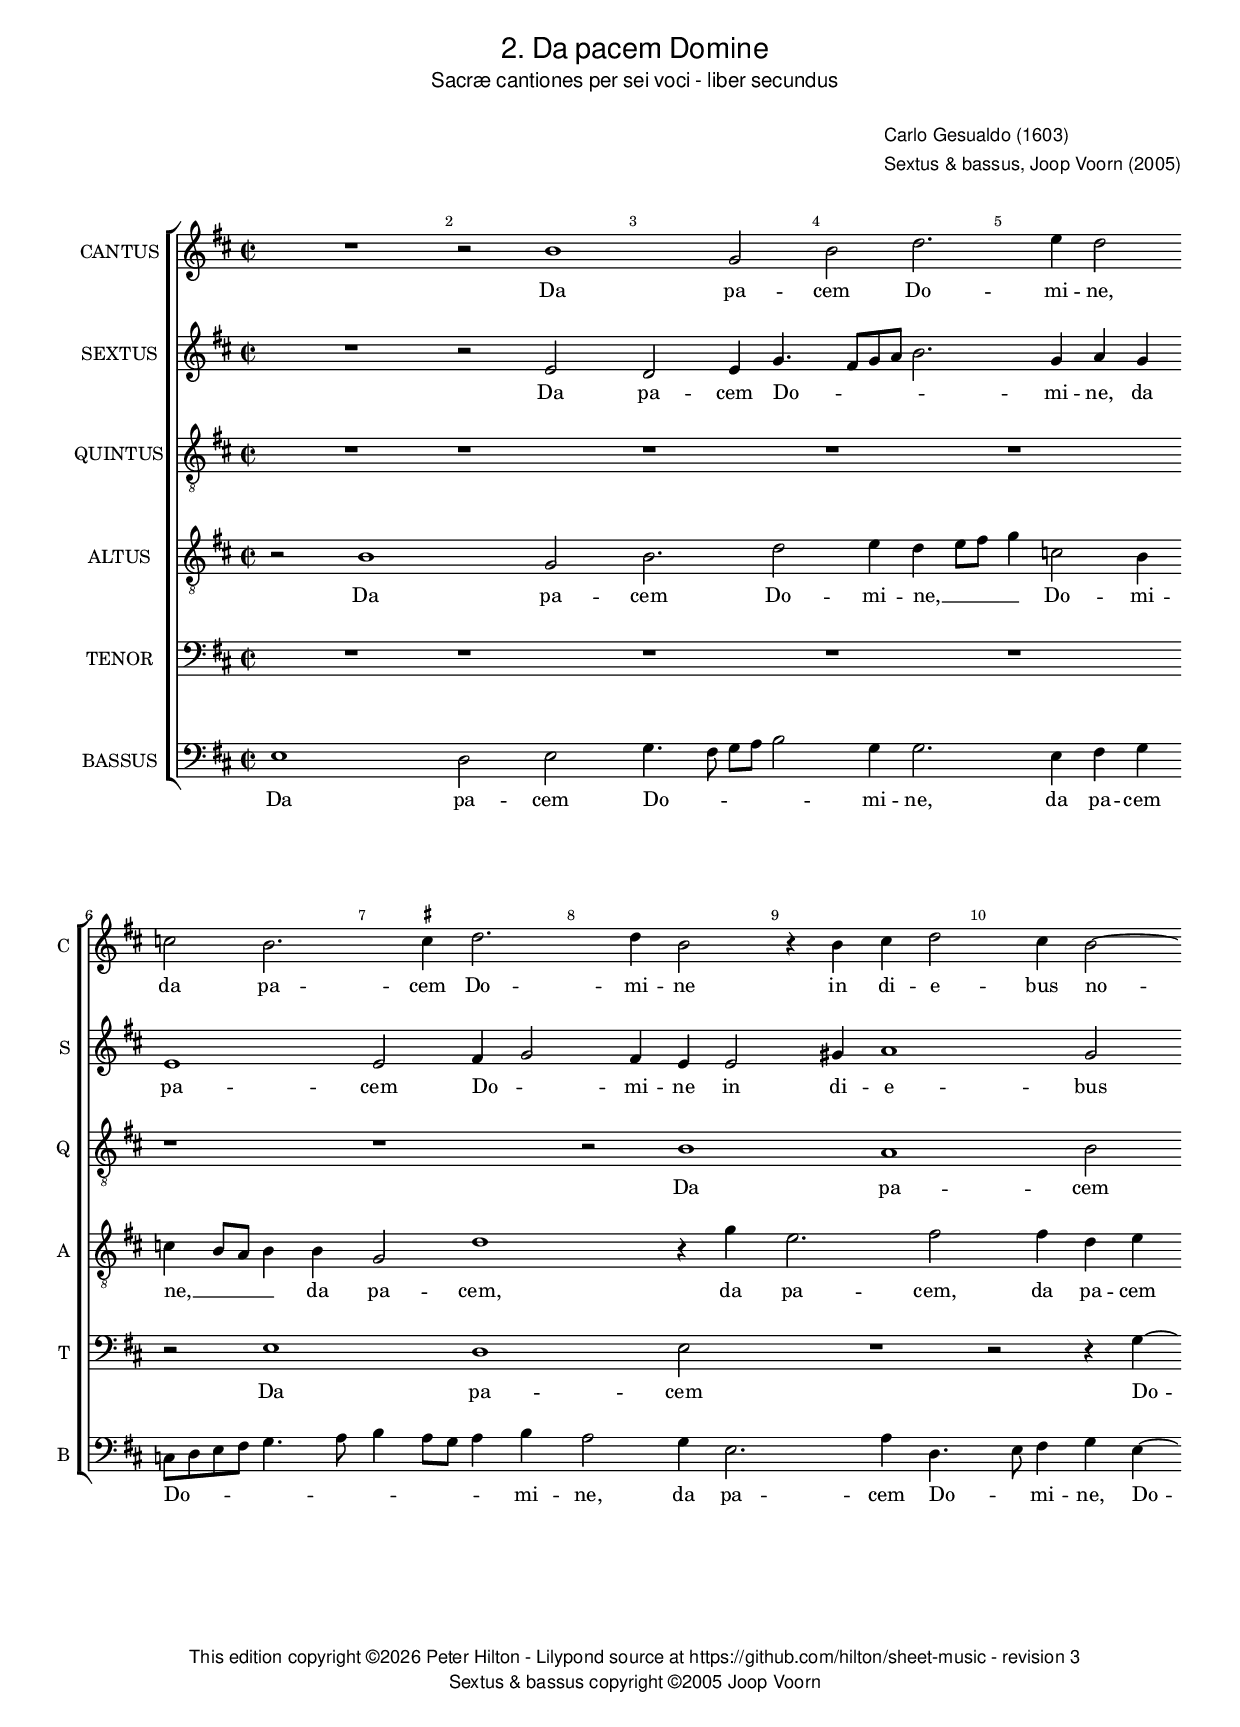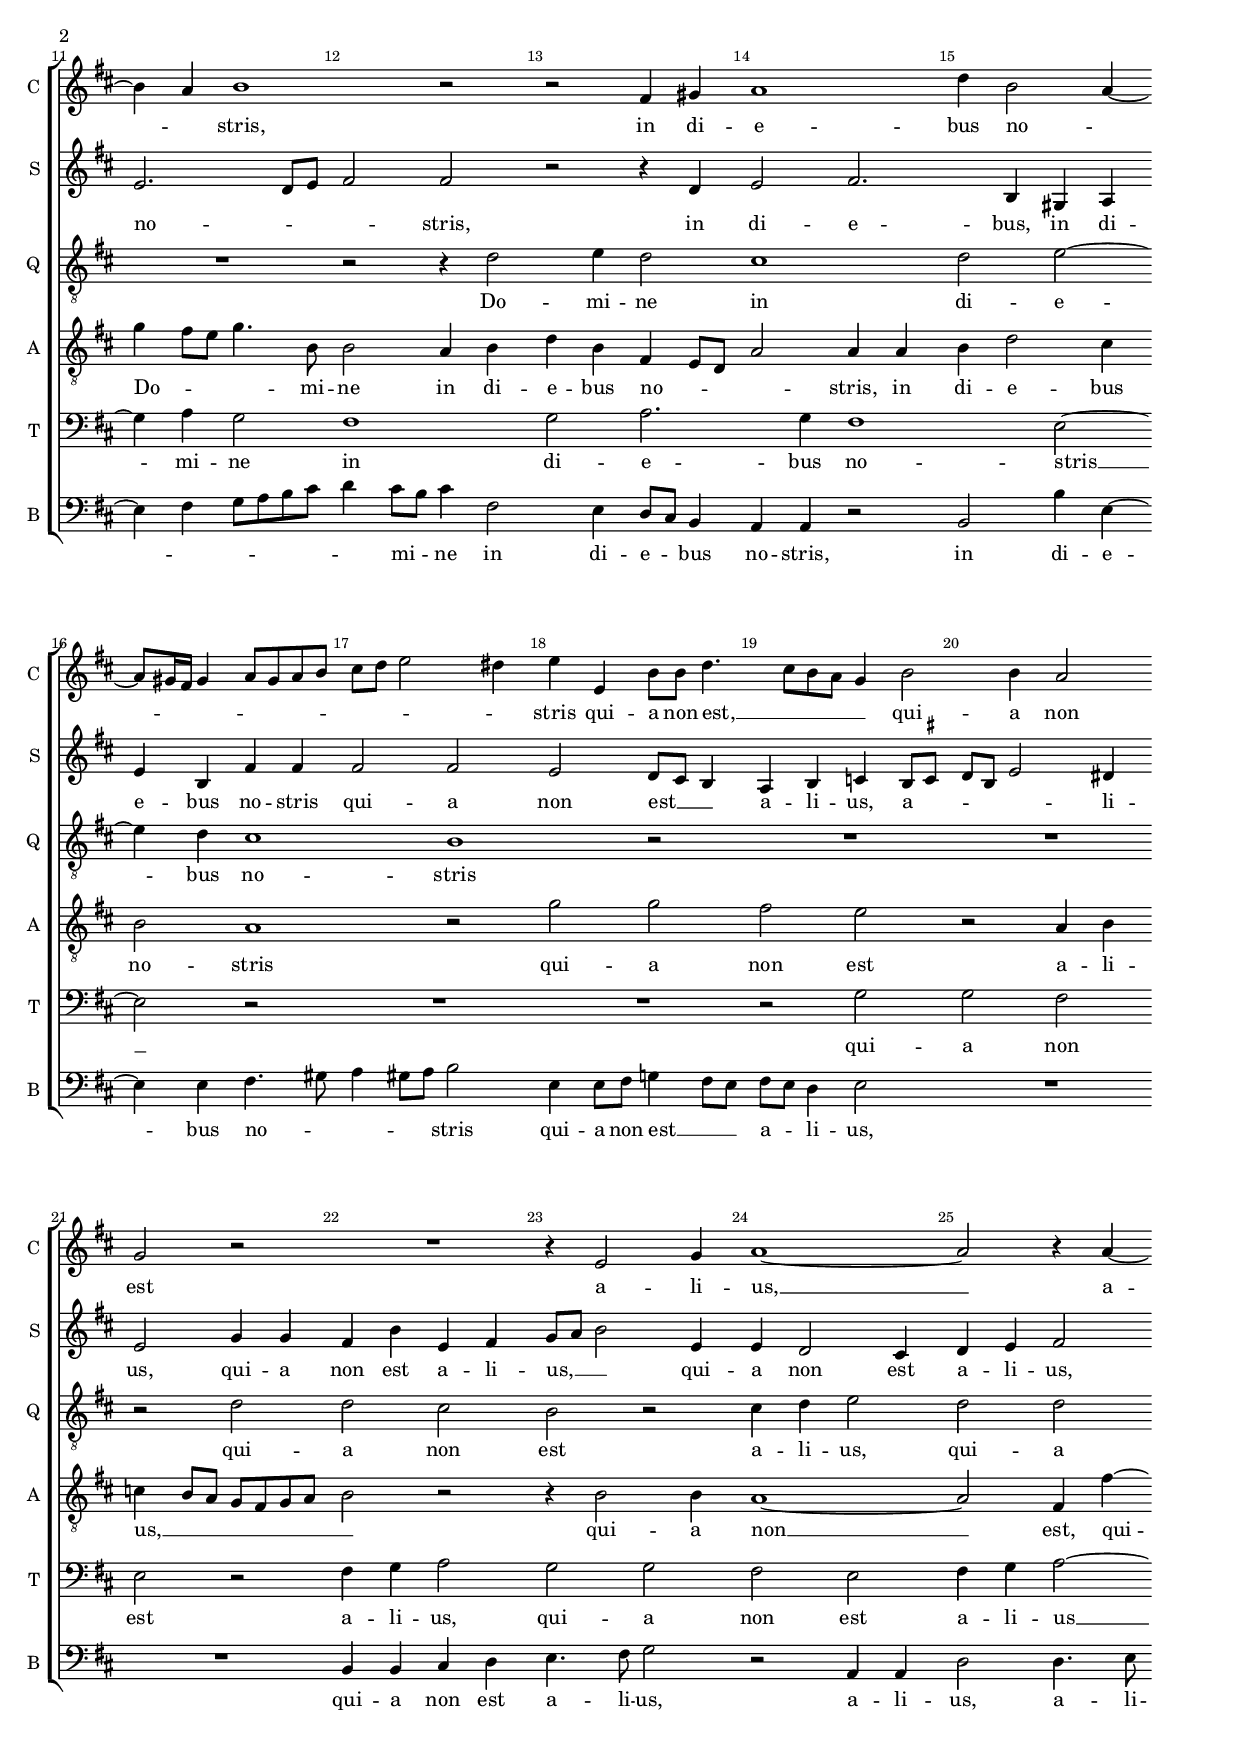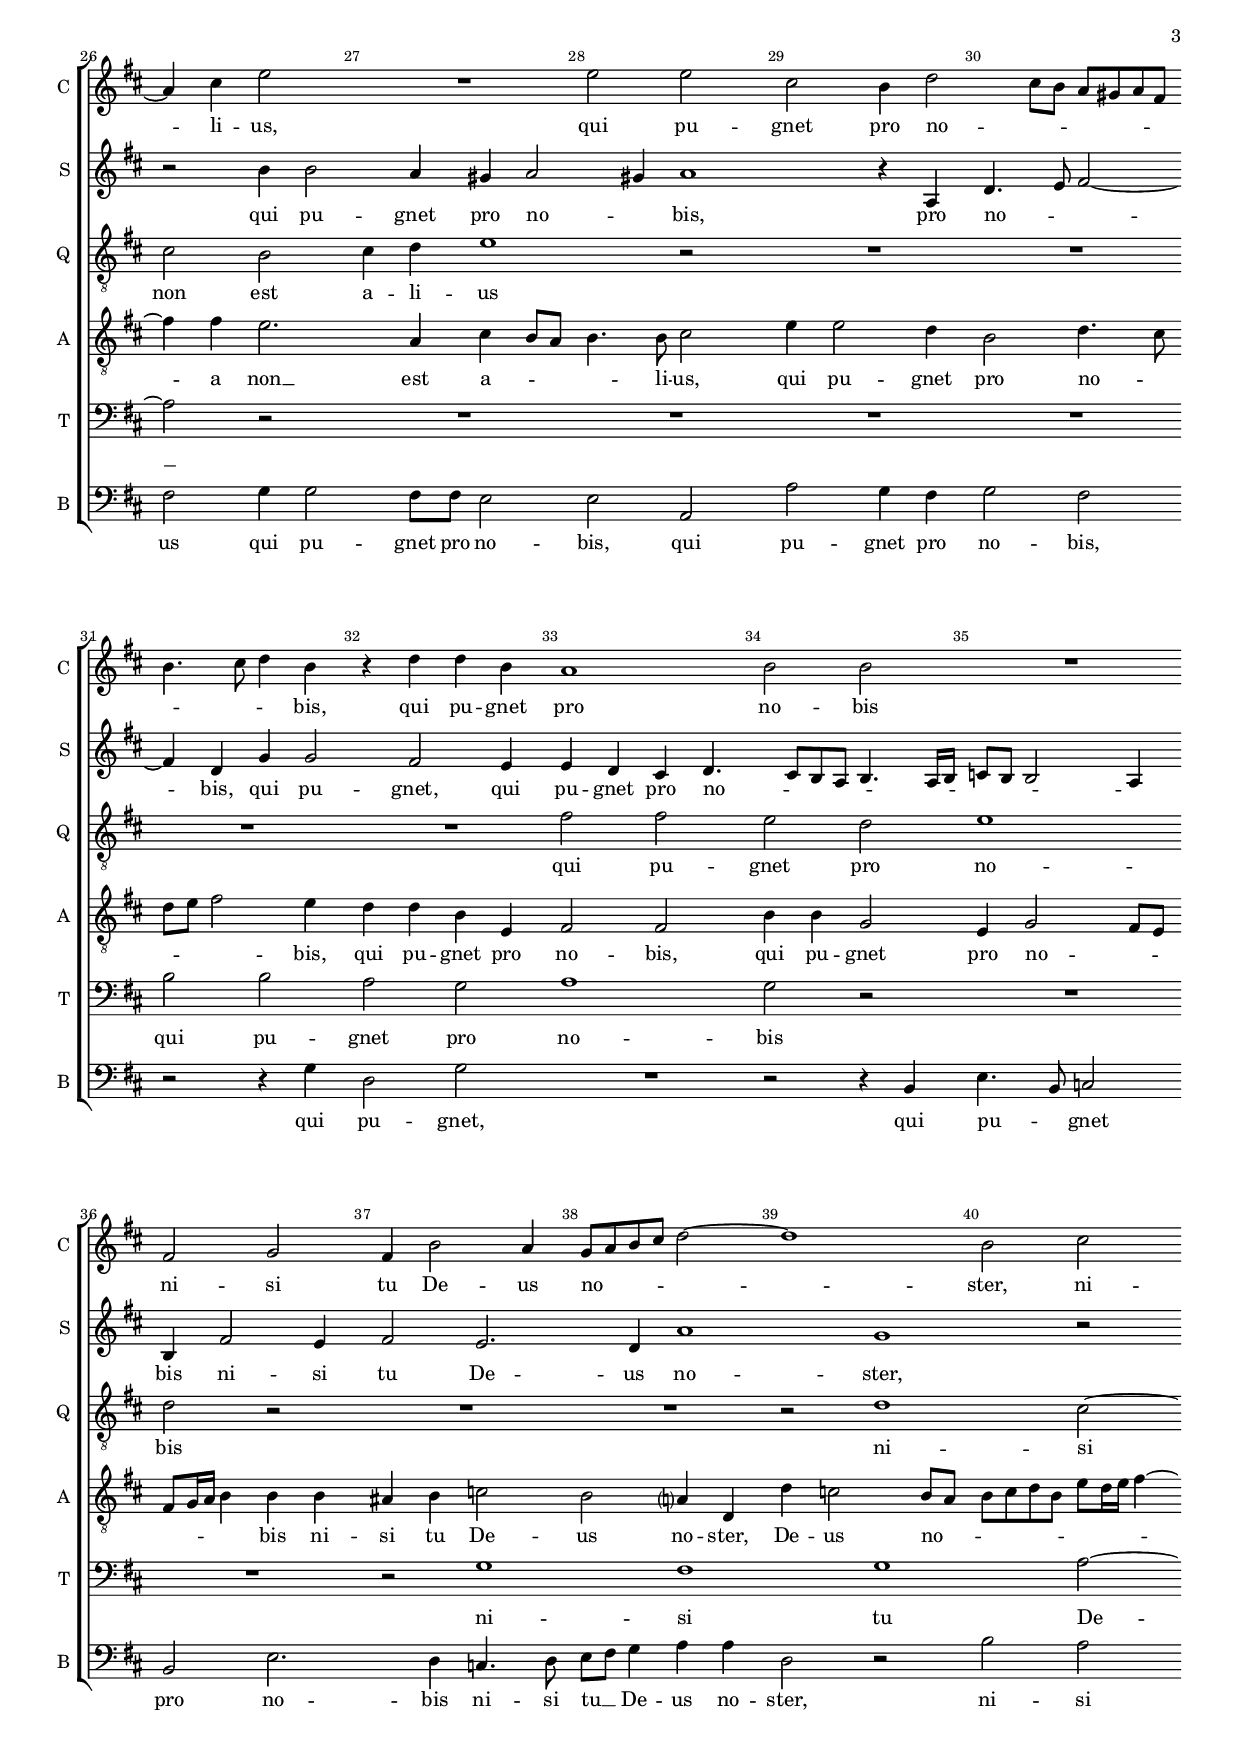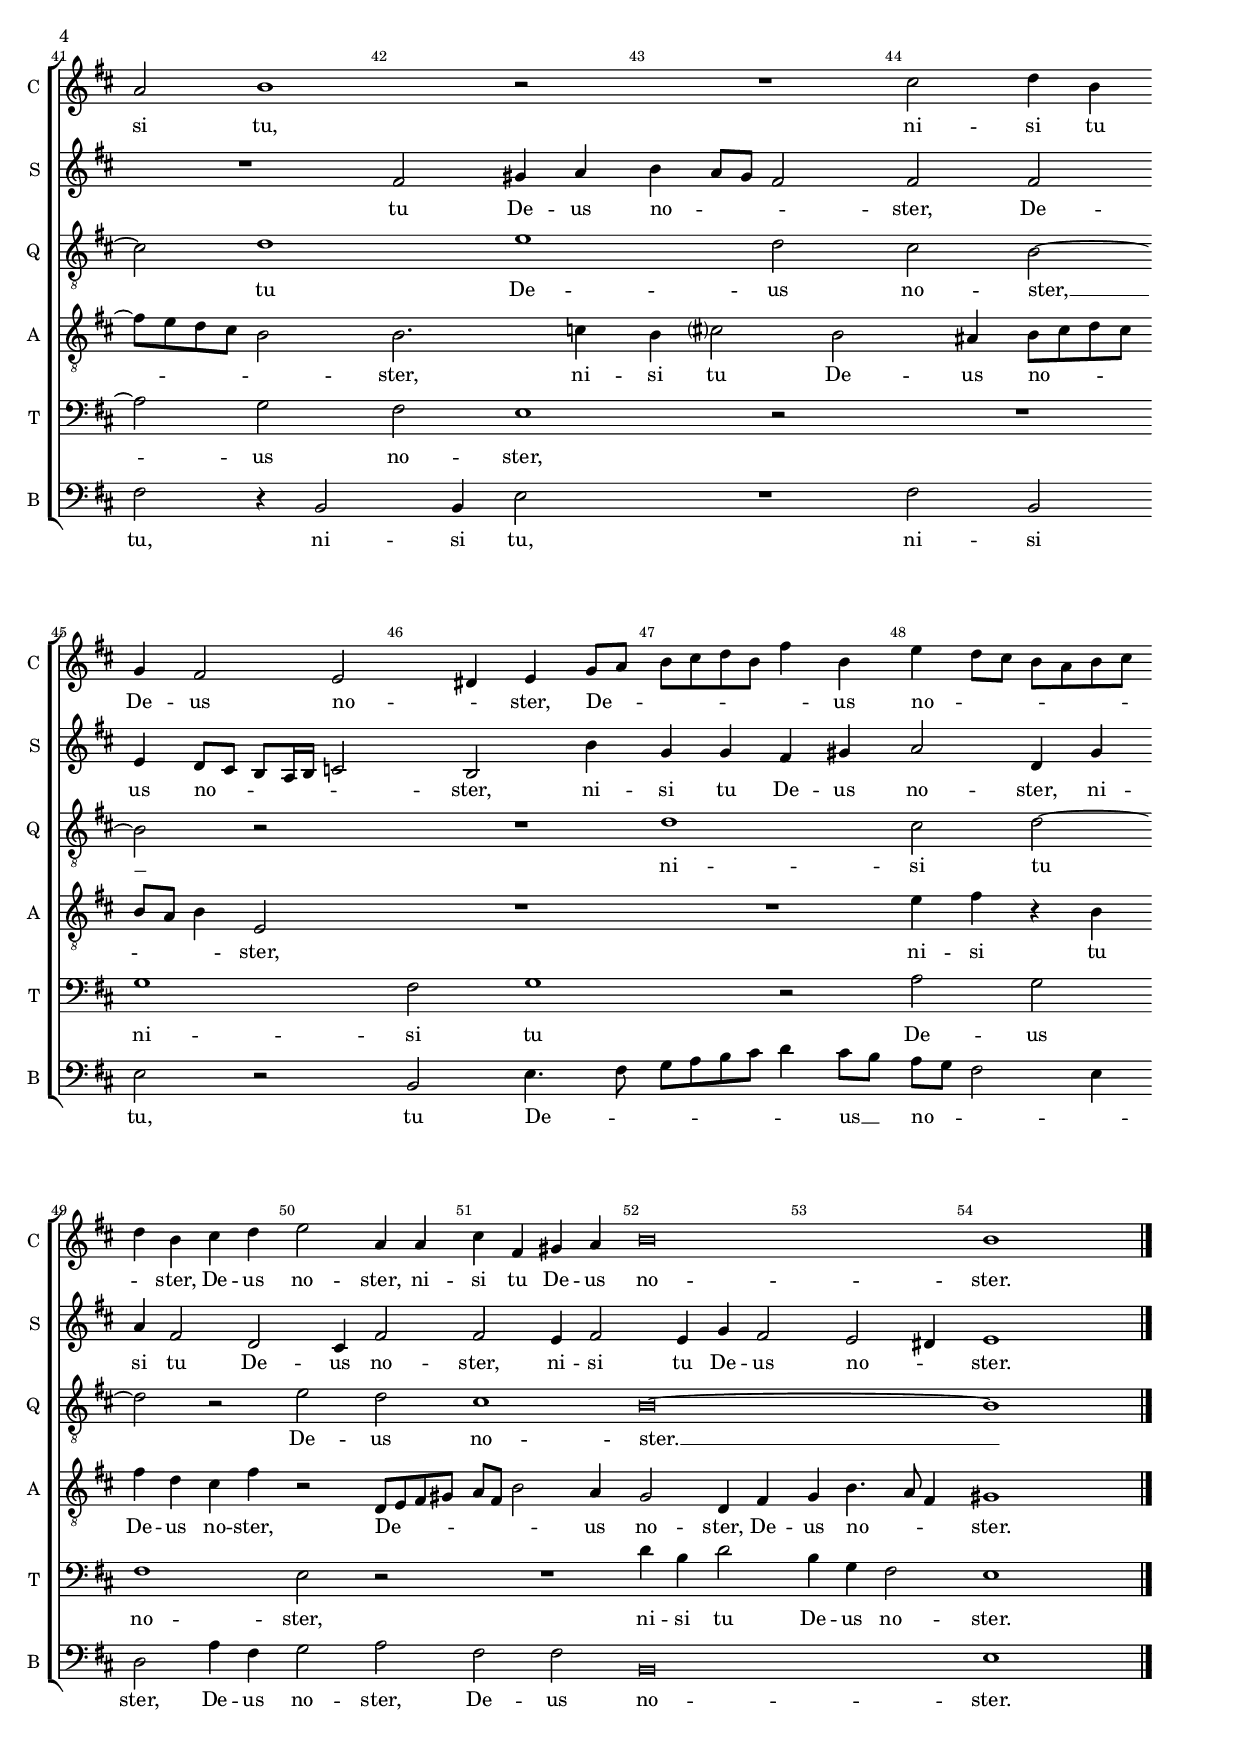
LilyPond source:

% Copyright ©2013 Peter Hilton

\version "2.16.2"
revision = "3"

#(set-global-staff-size 16)
#(set-accidental-style 'forget)
#(define fonts (make-pango-font-tree "Century Schoolbook L" "Open Sans Light" "Luxi Mono" (/ 16 20)))


\paper {
	two-sided = ##t
	inner-margin = 15\mm
	outer-margin = 10\mm
	annotate-spacing = ##f
	top-markup-spacing = #'( (basic-distance . 4) )
	markup-system-spacing = #'( (padding . 5) )
	system-system-spacing = #'( (basic-distance . 20) (stretchability . 100) )
	ragged-last-bottom = ##t
} 

year = #(strftime "©%Y" (localtime (current-time)))

\header {
	title = \markup \medium \sans {
		2. Da pacem Domine
	}
	subtitle = \markup \medium \sans {
		Sacræ cantiones per sei voci - liber secundus
	}
	composer = \markup \sans {
		\vspace #2
		\column {
			\line { Carlo Gesualdo (1603) }
			\line { Sextus & bassus, Joop Voorn (2005) }
		}
	}
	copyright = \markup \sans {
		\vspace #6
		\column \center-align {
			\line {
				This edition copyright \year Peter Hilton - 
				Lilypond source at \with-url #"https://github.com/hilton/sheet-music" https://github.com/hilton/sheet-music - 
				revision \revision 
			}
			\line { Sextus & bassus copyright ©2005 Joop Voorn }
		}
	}
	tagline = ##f
}

\layout {
  	ragged-right = ##f
  	ragged-last = ##f
	\context {
		\Score
		\override BarNumber #'self-alignment-X = #CENTER
		\override BarNumber #'break-visibility = #'#(#f #t #t)
		\override BarLine #'transparent = ##t
		\remove "Metronome_mark_engraver"
		\override VerticalAxisGroup #'staff-staff-spacing = #'((basic-distance . 10) (stretchability . 100))
	}
	\context { 
		\StaffGroup
		\remove "Span_bar_engraver"	
	}
	\context { 
		\Voice 
		\override NoteHead #'style = #'baroque
	}
}


global= { 
	\key d \major
	\tempo 2 = 45
	\time 2/2
	\set Staff.midiInstrument = "choir aahs"
}

showBarLine = { \once \override Score.BarLine #'transparent = ##f }
ficta = { \once \set suggestAccidentals = ##t }



cantus = \new Voice {
	\transpose c d \relative c'' {	
		R1 r2 a1 f2 a c2. d4 c2
		bes a2. \ficta b!4 c2. c4 a2 r4 a b c2 b4 a2~
		
		a4 g a1 r2 r e4 fis g1 c4 a2 g4~
		g8 fis16 e fis4 g8 fis g a b c d2 cis4 d4 d, a'8 a c4. b8 a g f4 a2 a4 g2
		f r R1 r4 d2 f4 g1 ~ g2 r4 g~
		
		g b d2 R1 d2 d b a4 c2 b8 a g fis g e \break
		a4. b8 c4 a r c c a g1 a2 a R1
		e2 f e4 a2 g4 f8 g a b c2 ~ c1 a2 b
		
		g a1 r2 R1 b2 c4 a \break
		f e2 d cis4 d f8 g a b c a e'4 a, d c8 b a g a b \break
		c4 a b c d2 g,4 g b e, fis g a\breve a1 \showBarLine \bar "|."
	}
	\addlyrics {
		Da pa -- cem Do -- mi -- ne,
		da pa -- cem Do -- mi -- ne in di -- e -- bus no --
		
		_ stris, in di -- e -- bus no -- _
		_ _ _ _ _ _ _ _ _ _ _ stris qui -- a non est, __ _ _ _ _ qui -- a non
		est a -- li -- us, __ a --
		
		li -- us, qui pu -- gnet pro no -- _ _ _ _ _ _
		_ _ _ bis, qui pu -- gnet pro no -- bis
		ni -- si tu De -- us no -- _ _ _ _ ster, ni -- 
		
		si tu, ni -- si tu
		De -- us no -- _ ster, De -- _ _ _ _ _ _ us no -- _ _ _ _ _ _
		_ ster, De -- us no -- ster, ni -- si tu De -- us no -- ster.
	}
}

sextus = \new Voice {
	\transpose c d \relative c' {
		R1 r2 d c2 d4 f4. e8 f g a2. f4 g f
		d1 d2 e4 f2 e4 d d2 fis4 g1 f2
		
		d2. c8 d e2 e r r4 c4 d2 e2. a,4 fis g
		d' a e' e e2 e d c8 b a4 g a bes a8 \ficta b c a d2 cis4
		d2 f4 f e a d, e f8 g a2 d,4 d c2 b4 c d e2
		
		r2 a4 a2 g4 fis g2 fis4 g1 r4 g, c4. d8 e2~
		e4 c f f2 e d4 d c b c4. b8 a g a4. g16 a bes8 a a2 g4
		a e'2 d4 e2 d2. c4 g'1 f r2
		
		R1 e2 fis4 g a g8 f e2 e e
		d4 c8 b a g16 a bes2 a a'4 f f e fis g2 c,4 f
		g e2 c b4 e2 e d4 e2 d4 f e2 d cis4 d1
	}
	\addlyrics {
		Da pa -- cem Do -- _ _ _ _ mi -- ne, da
		pa -- cem Do -- _ mi -- ne in di -- e -- bus
		
		no -- _ _ _ stris, in di -- e -- bus, in di -- 
		e -- bus no -- stris qui -- a non est __ _ _ a -- li -- us, a -- _ _ _ _ li -- 
		us, qui -- a non est a -- li -- us, __ _ _ qui -- a non est a -- li -- us,
		
		qui pu -- gnet pro no -- _ bis, pro no -- _ _ 
		bis, qui pu -- gnet, qui pu -- gnet pro no -- _ _ _ _ _ _ _ _ _ _
		bis ni -- si tu De -- us no -- ster,
		
		tu De -- us no -- _ _ _ ster, De -- 
		us no -- _ _ _ _ _ ster, ni -- si tu De -- us no -- ster, ni -- 
		si tu De -- us no -- ster, ni -- si tu De -- us no -- _ ster.
	}
}

altus = {
	\new Voice = "altus" {
		\transpose c d \relative c' {
			\clef "treble_8"
			r2 a1 f2 a2. c2 d4 c d8 e f4 bes,2 a4
			bes a8 g a4 a f2 c'1 r4 f d2. e2 e4 c d
			
			f4 e8 d f4. a,8 a2 g4 a c a e d8 c g'2 g4 g a c2 b4
			a2 g1 r2 f' f e d r g,4 a
			bes a8 g f e f g a2 r r4 a2 a4 g1 ~ g2 e4 e'~
			
			e4 e d2. g,4 b a8 g a4. a8 b2 d4 d2 c4 a2 c4. b8
			c d e2 d4 c c a d, e2 e a4 a f2 d4 f2 e8 d
			e f16 g a4 a a gis a bes2 a g?4 c, c' bes2 a8 g a b c a d c16 d e4~
			
			e8 d c b a2 a2. bes4 a b?2 a gis4 a8 b c b
			a g a4 d,2 R1 R1 d'4 e r a,
			e' c b e r2 c,8 d e fis g e a2 g4 f2 c4 e f a4. g8 e4 fis1
		}
	}
	\addlyrics {
		Da pa -- cem Do -- mi -- ne, __ _ _ _ Do -- mi --
		ne, __ _ _ _ da pa -- cem, da pa -- cem, da pa -- cem
		
		Do -- _ _ _ mi -- ne in di -- e -- bus no -- _ _ _ stris, in di -- e -- bus
		no -- stris qui -- a non est a --  li -- 
		us, __ _ _ _ _ _ _ _ qui -- a non __ est, qui -- 

		a non __ est a -- _ _ _ li -- us, qui pu -- gnet pro no -- _
		_ _ _ bis, qui pu -- gnet pro no -- bis, qui pu -- gnet pro no -- _ _
		_ _ _ _ bis ni -- si tu De -- us no -- ster, De -- us no -- _ _ _ _ _ _ _ _ _
		
		_ _ _ _ ster, ni -- si tu De -- us no -- _ _ _
		_ _ _ ster, ni -- si tu
		De -- us no -- ster, De -- _ _ _ _ _ _ us no -- ster, De -- us no -- _ _ ster.
	}
}

quintus = {
	\new Voice = "quintus" {
		\transpose c d \relative c' {
			\clef "treble_8"
			R1 r r r r
			r r r2 a1 g a2
			
			R1 r2 r4 c2 d4 c2 b1 c2 d~
			d4 c b1 a r2 R1 R
			r2 c c b a r b4 c d2 c c
			
			b2 a b4 c d1 r2 R1 R
			R R e2 e d c d1
			c2 r R1 R r2 c1 b2~

			b2 c1 d c2 b a~
			a r R1 c b2 c~
			c r d c b1 a\breve ~ a1
		}
	}
	\addlyrics {
		Da pa -- cem
		
		Do -- mi -- ne in di -- e -- 
		bus no -- stris
		qui -- a non est a -- li -- us, qui -- a
		
		non est a -- li -- us
		qui pu -- gnet pro no -- 
		bis ni -- si
		
		tu De -- us no -- ster, __
		ni -- si tu
		De -- us no -- ster. __
	}
}

tenor = {
	\new Voice = "tenor" {
		\transpose c d \relative c {
			\clef "bass"
			R1 r r r r
			r2 d1 c d2 R1 r2 r4 f4 ~
			
			f4 g f2 e1 f2 g2. f4 e1 d2~
			d r R1 R r2 f f e
			d r e4 f g2 f f e d e4 f g2~
			
			g2 r2 R1 R R R
			a2 a g f g1 f2 r R1
			R r2 f1 e f g2~
			
			g f e d1 r2 R1
			f1 e2 f1 r2 g f e1 d2 r R1 c'4 a c2 a4 f e2 d1
		}
	}
	\addlyrics {
		Da pa -- cem Do --
		
		mi -- ne in di -- e -- bus no -- stris __
		qui -- a non
		est a -- li -- us, qui -- a non est a -- li -- us __
		
		qui pu -- gnet pro no -- bis
		ni -- si tu De -- 
		
		us no -- ster,
		ni -- si tu De -- us
		no -- ster, ni -- si tu De -- us no -- ster.
	}
}

bassus = {
	\new Voice = "bassus" {
		\transpose c d \relative c {
			\clef "bass"
			d1 c2 d f4. e8 f g a2 f4 f2. d4 e f
			bes,8 c d e f4. g8 a4 g8 f g4 a g2 f4 d2. g4 c,4. d8 e4 f d~
			
			d4 e f8 g a b c4 b8 a b4 e,2 d4 c8 b a4 g g r2 a a'4 d,4~
			d d e4. fis8 g4 fis8 g a2 d,4 d8 e f!4 e8 d e d c4 d2 R1
			R a4 a b c d4. e8 f2 r g,4 g c2 c4. d8
			
			e2 f4 f2 e8 e d2 d g, g' f4 e f2 e
			r r4 f4 c2 f R1 r2 r4 a, d4. a8 bes2
			a2 d2. c4 bes4. c8 d e f4 g g c,2 r a' g
			
			e2 r4 a,2 a4 d2 R1 e2 a,
			d r a d4. e8 f g a b c4 b8 a g f e2 d4
			c2 g'4 e f2 g e e a,\breve d1
		}
	}
	\addlyrics {
		Da pa -- cem Do -- _ _ _ _ mi -- ne, da pa -- cem
		Do -- _ _ _ _ _ _ _ _ _ mi -- ne, da pa -- cem Do -- _ mi -- ne, Do -- 
		
		_ _ _ _ _ _ mi -- _ ne in di -- e -- _ bus no -- stris, in di -- e -- 
		bus no -- _ _ _ _ stris qui -- a non est __ _ _ a -- _ li -- us,
		qui -- a non est a -- li -- us, a -- li -- us, a -- li -- 
		
		us qui pu -- gnet pro no -- bis, qui pu -- gnet pro no -- bis,
		qui pu -- gnet, qui pu -- _ gnet
		pro no -- bis ni -- si tu __ _ De -- us no -- ster, ni -- si
		
		tu, ni -- si tu, ni -- si
		tu, tu De -- _ _ _ _ _ _ us __ _ no -- _ _ _
		ster, De -- us no -- ster, De -- us no -- ster.
	}
}


\score {
	<<
		\new StaffGroup
	  	<< 
			\set Score.proportionalNotationDuration = #(ly:make-moment 1 8)
			\new Staff \with { instrumentName = #"CANTUS"  shortInstrumentName = #"C " } << \global \cantus >> 
			\new Staff \with { instrumentName = #"SEXTUS"  shortInstrumentName = #"S " } << \global \sextus >> 
			\new Staff \with { instrumentName = #"QUINTUS" shortInstrumentName = #"Q " } << \global \quintus >>
			\new Staff \with { instrumentName = #"ALTUS"   shortInstrumentName = #"A " } << \global \altus >>
			\new Staff \with { instrumentName = #"TENOR"   shortInstrumentName = #"T " } << \global \tenor >>
			\new Staff \with { instrumentName = #"BASSUS"  shortInstrumentName = #"B " } << \global \bassus >>
		>> 
	>>
%	\midi { }
}

